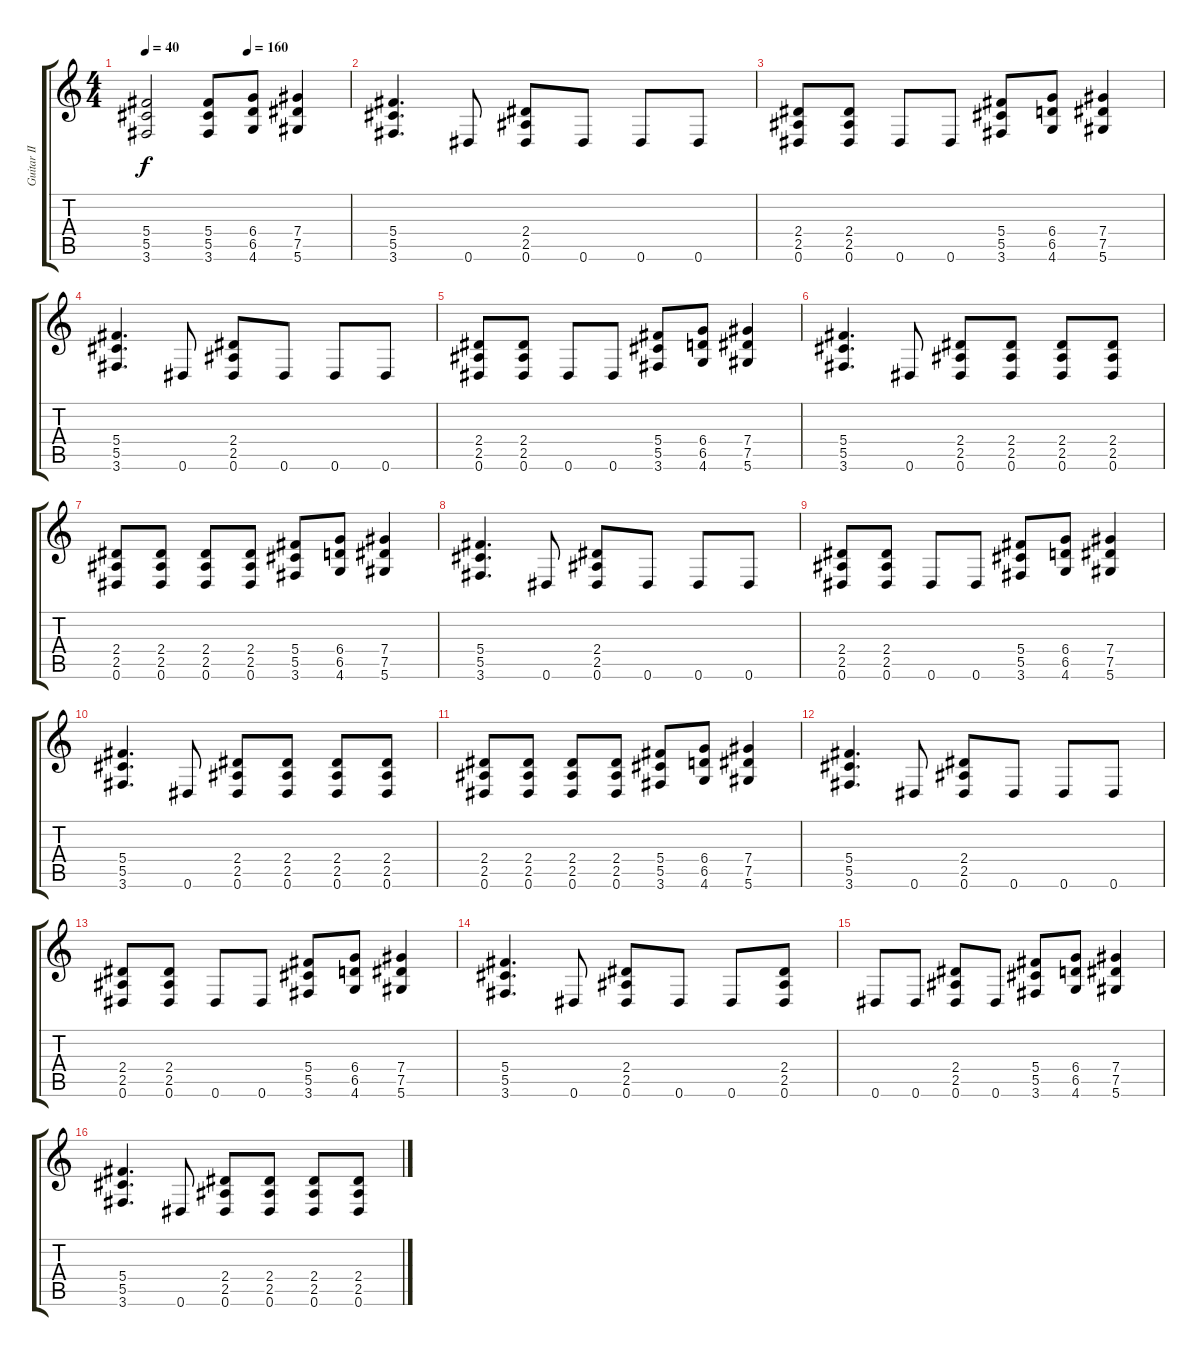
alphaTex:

\track ("Guitar II" "Guitar II") {instrument distortionguitar}
\staff {score tabs}
\tuning (Eb4 Bb3 Gb3 Db3 Ab2 Eb2) {hide}
\ts (4 4)
\tempo 40
\tempo (160 0.5)
\clef g2
\ks c
(5.4{t} 5.5{t} 3.6{t}).2{dy f} (5.4 5.5 3.6).8 (6.4 6.5 4.6).8 (7.4 7.5 5.6).4 |
(5.4 5.5 3.6).4{d} 0.6.8 (2.4 2.5 0.6).8 0.6.8 0.6.8 0.6.8 |
(2.4 2.5 0.6).8 (2.4 2.5 0.6).8 0.6.8 0.6.8 (5.4 5.5 3.6).8 (6.4 6.5 4.6).8 (7.4 7.5 5.6).4 |
(5.4 5.5 3.6).4{d} 0.6.8 (2.4 2.5 0.6).8 0.6.8 0.6.8 0.6.8 |
(2.4 2.5 0.6).8 (2.4 2.5 0.6).8 0.6.8 0.6.8 (5.4 5.5 3.6).8 (6.4 6.5 4.6).8 (7.4 7.5 5.6).4 |
(5.4 5.5 3.6).4{d} 0.6.8 (2.4 2.5 0.6).8 (2.4 2.5 0.6).8 (2.4 2.5 0.6).8 (2.4 2.5 0.6).8 |
(2.4 2.5 0.6).8 (2.4 2.5 0.6).8 (2.4 2.5 0.6).8 (2.4 2.5 0.6).8 (5.4 5.5 3.6).8 (6.4 6.5 4.6).8 (7.4 7.5 5.6).4 |
(5.4 5.5 3.6).4{d} 0.6.8 (2.4 2.5 0.6).8 0.6.8 0.6.8 0.6.8 |
(2.4 2.5 0.6).8 (2.4 2.5 0.6).8 0.6.8 0.6.8 (5.4 5.5 3.6).8 (6.4 6.5 4.6).8 (7.4 7.5 5.6).4 |
(5.4 5.5 3.6).4{d} 0.6.8 (2.4 2.5 0.6).8 (2.4 2.5 0.6).8 (2.4 2.5 0.6).8 (2.4 2.5 0.6).8 |
(2.4 2.5 0.6).8 (2.4 2.5 0.6).8 (2.4 2.5 0.6).8 (2.4 2.5 0.6).8 (5.4 5.5 3.6).8 (6.4 6.5 4.6).8 (7.4 7.5 5.6).4 |
(5.4 5.5 3.6).4{d} 0.6.8 (2.4 2.5 0.6).8 0.6.8 0.6.8 0.6.8 |
(2.4 2.5 0.6).8 (2.4 2.5 0.6).8 0.6.8 0.6.8 (5.4 5.5 3.6).8 (6.4 6.5 4.6).8 (7.4 7.5 5.6).4 |
(5.4 5.5 3.6).4{d} 0.6.8 (2.4 2.5 0.6).8 0.6.8 0.6.8 (2.4 2.5 0.6).8 |
0.6.8 0.6.8 (2.4 2.5 0.6).8 0.6.8 (5.4 5.5 3.6).8 (6.4 6.5 4.6).8 (7.4 7.5 5.6).4 |
(5.4 5.5 3.6).4{d} 0.6.8 (2.4 2.5 0.6).8 (2.4 2.5 0.6).8 (2.4 2.5 0.6).8 (2.4 2.5 0.6).8
